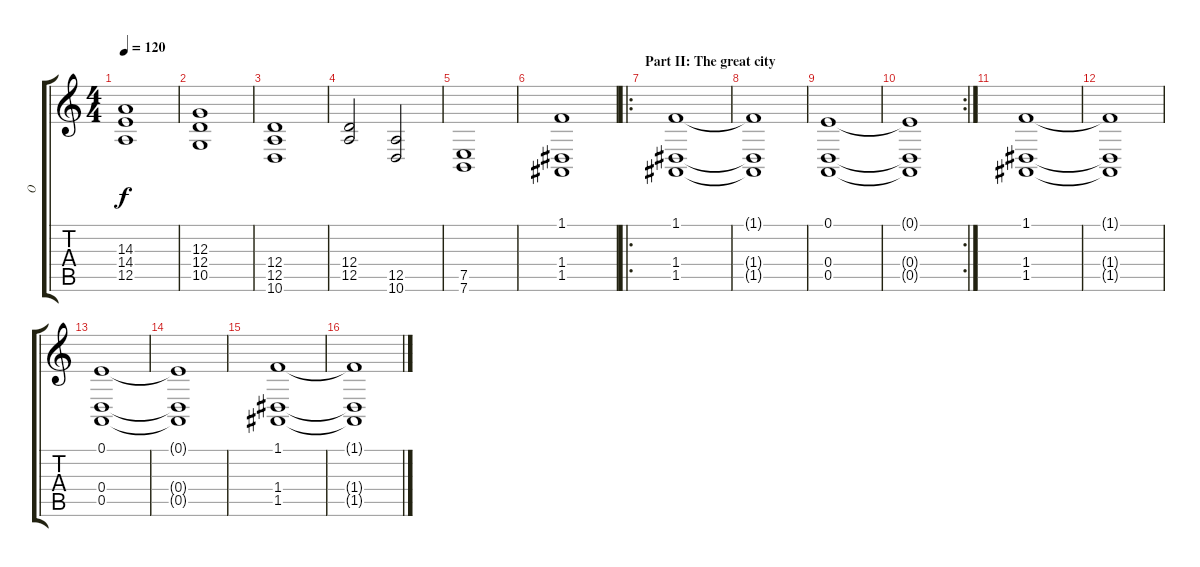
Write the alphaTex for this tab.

\track ("O" "O") {instrument stringensemble1}
\staff {score tabs}
\tuning (E4 B3 G3 D3 A2 E2) {hide}
\ts (4 4)
\tempo 120
\clef g2
\ks c
(14.3 14.4 12.5).1{dy f} |
(12.3 12.4 10.5).1 |
(12.4 12.5 10.6).1 |
(12.4 12.5).2 (12.5 10.6).2 |
(7.5 7.6).1 |
(1.1 1.4 1.5).1{balance 5} |
\ro
\section ("" "Part II: The great city ")
(1.1 1.4 1.5).1{volume 12 balance 0} |
(1.1{t} 1.4{t} 1.5{t}).1 |
(0.1 0.4 0.5).1 |
\rc 2
(0.1{t} 0.4{t} 0.5{t}).1 |
(1.1 1.4 1.5).1 |
(1.1{t} 1.4{t} 1.5{t}).1 |
(0.1 0.4 0.5).1 |
(0.1{t} 0.4{t} 0.5{t}).1 |
(1.1 1.4 1.5).1 |
(1.1{t} 1.4{t} 1.5{t}).1
